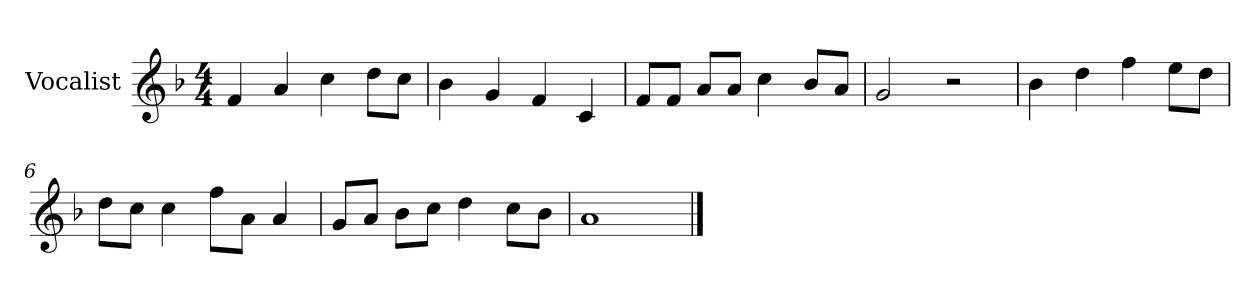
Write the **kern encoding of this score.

**kern
*part1
*staff1
*I"Vocalist
*k[b-]
*F:
*M4/4
=1
4f
4a
4cc
8ddL
8ccJ
=2
4b-
4g
4f
4c
=3
8fL
8fJ
8aL
8aJ
4cc
8b-L
8aJ
=4
2g
2r
=5
4b-
4dd
4ff
8eeL
8ddJ
=6
8ddL
8ccJ
4cc
8ffL
8aJ
4a
=7
8gL
8aJ
8b-L
8ccJ
4dd
8ccL
8b-J
=8
1a
==
*-
